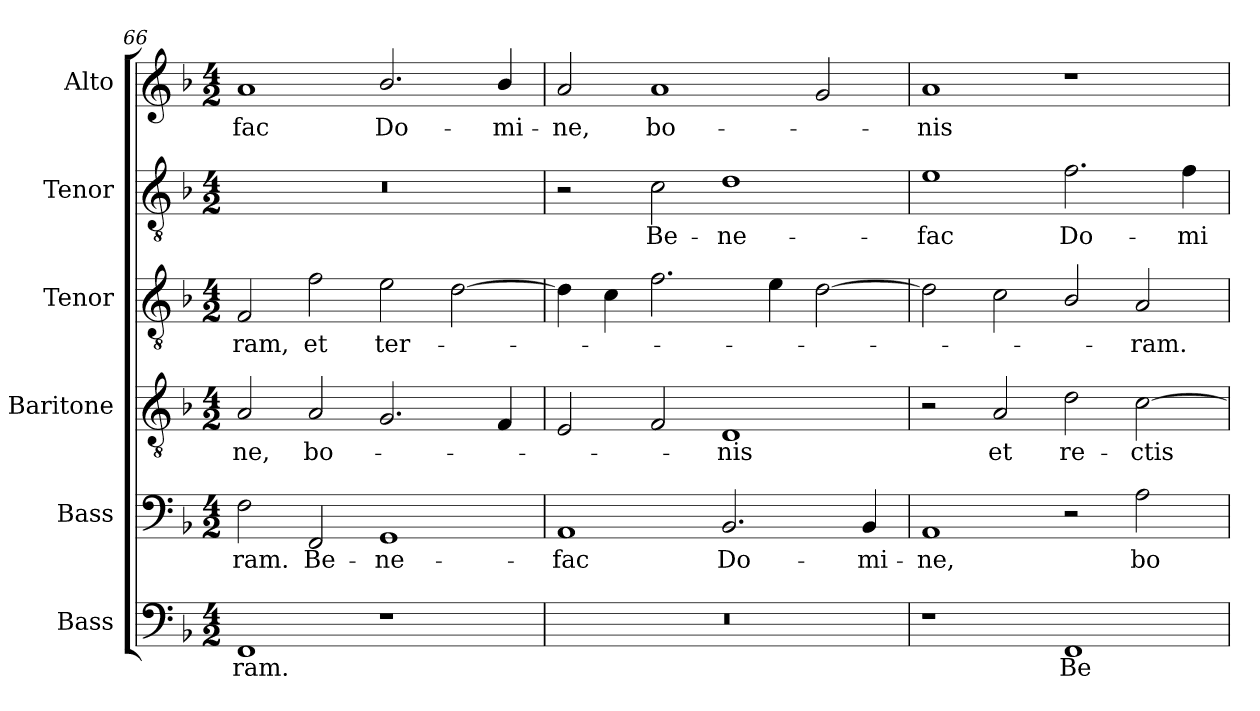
**kern	**text	**kern	**text	**kern	**text	**kern	**text	**kern	**text	**kern	**text
*part6	*part6	*part5	*part5	*part4	*part4	*part3	*part3	*part2	*part2	*part1	*part1
*staff6	*staff6	*staff5	*staff5	*staff4	*staff4	*staff3	*staff3	*staff2	*staff2	*staff1	*staff1
*I"Bass	*	*I"Bass	*	*I"Baritone	*	*I"Tenor	*	*I"Tenor	*	*I"Alto	*
*I'B.	*	*I'B.	*	*I'T.	*	*I'T.	*	*I'T.	*	*I'A.	*
!!LO:PB:g=z
*clefF4	*	*clefF4	*	*clefGv2	*	*clefGv2	*	*clefGv2	*	*clefG2	*
*	*	*	*	*ITrd7c12	*	*ITrd7c12	*	*ITrd7c12	*	*	*
*k[b-]	*	*k[b-]	*	*k[b-]	*	*k[b-]	*	*k[b-]	*	*k[b-]	*
*F:	*	*F:	*	*F:	*	*F:	*	*F:	*	*F:	*
*M4/2	*	*M4/2	*	*M4/2	*	*M4/2	*	*M4/2	*	*M4/2	*
=66	=66	=66	=66	=66	=66	=66	=66	=66	=66	=66	=66
!	!LO:LY:b:color=#000000	!	!	!	!	!	!	!	!	!	!
!	!	!	!LO:LY:b:color=#000000	!	!	!	!	!	!	!	!
!	!	!	!	!	!LO:LY:b:color=#000000	!	!	!	!	!	!
!	!	!	!	!	!	!	!LO:LY:b:color=#000000	!LO:N:vis=1	!	!	!
!	!	!	!	!	!	!	!	!	!	!	!LO:LY:b:color=#000000
1FFi	-ram.	2Fi\	-ram.	2AAi/	-ne,	2FFi/	-ram,	0r	.	1ai	-fac
!	!	!	!LO:LY:b:color=#000000	!	!	!	!	!	!	!	!
!	!	!	!	!	!LO:LY:b:color=#000000	!	!	!	!	!	!
!	!	!	!	!	!	!	!LO:LY:b:color=#000000	!	!	!	!
.	.	2FFi/	Be-	2AAi/	bo-	2Fi\	et	.	.	.	.
!	!	!	!LO:LY:b:color=#000000	!	!	!	!	!	!	!	!
!	!	!	!	!	!	!	!LO:LY:b:color=#000000	!	!	!	!
!	!	!	!	!	!	!	!	!	!	!	!LO:LY:b:color=#000000
1r	.	1GGi	-ne-	2.GGi/	.	2Ei\	ter-	.	.	2.b-i/	Do-
.	.	.	.	.	.	[2Di\	.	.	.	.	.
!	!	!	!	!	!	!	!	!	!	!	!LO:LY:b:color=#000000
.	.	.	.	4FFi/	.	.	.	.	.	4b-i/	-mi-
=67	=67	=67	=67	=67	=67	=67	=67	=67	=67	=67	=67
!LO:N:vis=1	!	!	!	!	!	!	!	!	!	!	!
!	!	!	!LO:LY:b:color=#000000	!	!	!	!	!	!	!	!
!	!	!	!	!	!	!	!	!	!	!	!LO:LY:b:color=#000000
0r	.	1AAi	-fac	2EEi/	.	4Di\]	.	2r	.	2ai/	-ne,
.	.	.	.	.	.	4Ci\	.	.	.	.	.
!	!	!	!	!	!	!	!	!	!LO:LY:b:color=#000000	!	!
!	!	!	!	!	!	!	!	!	!	!	!LO:LY:b:color=#000000
.	.	.	.	2FFi/	.	2.Fi\	.	2Ci\	Be-	1ai	bo-
!	!	!	!LO:LY:b:color=#000000	!	!	!	!	!	!	!	!
!	!	!	!	!	!LO:LY:b:color=#000000	!	!	!	!	!	!
!	!	!	!	!	!	!	!	!	!LO:LY:b:color=#000000	!	!
.	.	2.BB-i/	Do-	1DDi	-nis	.	.	1Di	-ne-	.	.
.	.	.	.	.	.	4Ei\	.	.	.	.	.
.	.	.	.	.	.	[2Di\	.	.	.	2gi/	.
!	!	!	!LO:LY:b:color=#000000	!	!	!	!	!	!	!	!
.	.	4BB-i/	-mi-	.	.	.	.	.	.	.	.
=68	=68	=68	=68	=68	=68	=68	=68	=68	=68	=68	=68
!	!	!	!LO:LY:b:color=#000000	!	!	!	!	!	!	!	!
!	!	!	!	!	!	!	!	!	!LO:LY:b:color=#000000	!	!
!	!	!	!	!	!	!	!	!	!	!	!LO:LY:b:color=#000000
1r	.	1AAi	-ne,	2r	.	2Di\]	.	1Ei	-fac	1ai	-nis
!	!	!	!	!	!LO:LY:b:color=#000000	!	!	!	!	!	!
.	.	.	.	2AAi/	et	2Ci\	.	.	.	.	.
!	!LO:LY:b:color=#000000	!	!	!	!	!	!	!	!	!	!
!	!	!	!	!	!LO:LY:b:color=#000000	!	!	!	!	!	!
!	!	!	!	!	!	!	!	!	!LO:LY:b:color=#000000	!	!
1FFi	Be-	2r	.	2Di\	re-	2BB-i/	.	2.Fi\	Do-	1r	.
!	!	!	!LO:LY:b:color=#000000	!	!	!	!	!	!	!	!
!	!	!	!	!	!LO:LY:b:color=#000000	!	!	!	!	!	!
!	!	!	!	!	!	!	!LO:LY:b:color=#000000	!	!	!	!
.	.	2Ai\	bo-	[2Ci\	-ctis	2AAi/	-ram.	.	.	.	.
!	!	!	!	!	!	!	!	!	!LO:LY:b:color=#000000	!	!
.	.	.	.	.	.	.	.	4Fi\	-mi-	.	.
=	=	=	=	=	=	=	=	=	=	=	=
*-	*-	*-	*-	*-	*-	*-	*-	*-	*-	*-	*-
